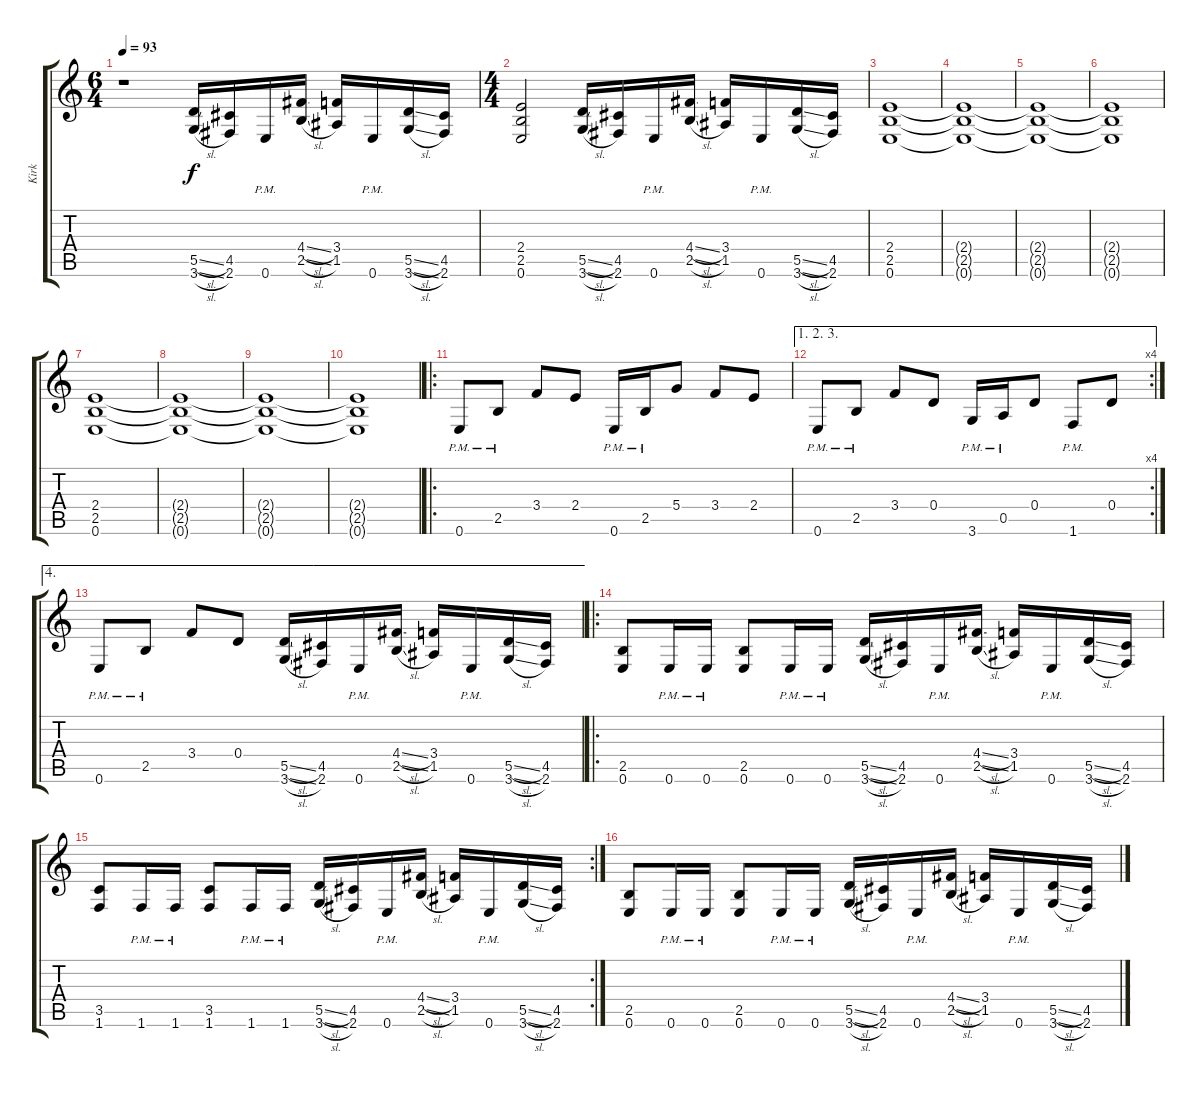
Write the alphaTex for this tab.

\track ("Kirk" "Kirk") {mute instrument distortionguitar}
\staff {score tabs}
\tuning (E4 B3 G3 D3 A2 E2) {hide}
\ts (6 4)
\tempo 93
\clef g2
\ks c
r.1{dy f instrument distortionguitar} (5.5{sl} 3.6{sl}).16 (4.5 2.6).16 0.6{pm}.16 (4.4{sl} 2.5{sl}).16 (3.4 1.5).16 0.6{pm}.16 (5.5{sl} 3.6{sl}).16 (4.5 2.6).16 |
\ts (4 4)
(2.4 2.5 0.6).2 (5.5{sl} 3.6{sl}).16 (4.5 2.6).16 0.6{pm}.16 (4.4{sl} 2.5{sl}).16 (3.4 1.5).16 0.6{pm}.16 (5.5{sl} 3.6{sl}).16 (4.5 2.6).16 |
(2.4 2.5 0.6).1 |
(2.4{t} 2.5{t} 0.6{t}).1 |
(2.4{t} 2.5{t} 0.6{t}).1 |
(2.4{t} 2.5{t} 0.6{t}).1 |
(2.4 2.5 0.6).1 |
(2.4{t} 2.5{t} 0.6{t}).1 |
(2.4{t} 2.5{t} 0.6{t}).1 |
(2.4{t} 2.5{t} 0.6{t}).1 |
\ro
0.6{pm}.8 2.5{pm}.8 3.4.8 2.4.8 0.6{pm}.16 2.5{pm}.16 5.4.8 3.4.8 2.4.8 |
\ae (1 2 3)
\rc 4
0.6{pm}.8 2.5{pm}.8 3.4.8 0.4.8 3.6{pm}.16 0.5{pm}.16 0.4.8 1.6{pm}.8 0.4.8 |
\ae 4
0.6{pm}.8 2.5{pm}.8 3.4.8 0.4.8 (5.5{sl} 3.6{sl}).16 (4.5 2.6).16 0.6{pm}.16 (4.4{sl} 2.5{sl}).16 (3.4 1.5).16 0.6{pm}.16 (5.5{sl} 3.6{sl}).16 (4.5 2.6).16 |
\ro
(2.5 0.6).8 0.6{pm}.16 0.6{pm}.16 (2.5 0.6).8 0.6{pm}.16 0.6{pm}.16 (5.5{sl} 3.6{sl}).16 (4.5 2.6).16 0.6{pm}.16 (4.4{sl} 2.5{sl}).16 (3.4 1.5).16 0.6{pm}.16 (5.5{sl} 3.6{sl}).16 (4.5 2.6).16 |
\rc 2
(3.5 1.6).8 1.6{pm}.16 1.6{pm}.16 (3.5 1.6).8 1.6{pm}.16 1.6{pm}.16 (5.5{sl} 3.6{sl}).16 (4.5 2.6).16 0.6{pm}.16 (4.4{sl} 2.5{sl}).16 (3.4 1.5).16 0.6{pm}.16 (5.5{sl} 3.6{sl}).16 (4.5 2.6).16 |
(2.5 0.6).8 0.6{pm}.16 0.6{pm}.16 (2.5 0.6).8 0.6{pm}.16 0.6{pm}.16 (5.5{sl} 3.6{sl}).16 (4.5 2.6).16 0.6{pm}.16 (4.4{sl} 2.5{sl}).16 (3.4 1.5).16 0.6{pm}.16 (5.5{sl} 3.6{sl}).16 (4.5 2.6).16
